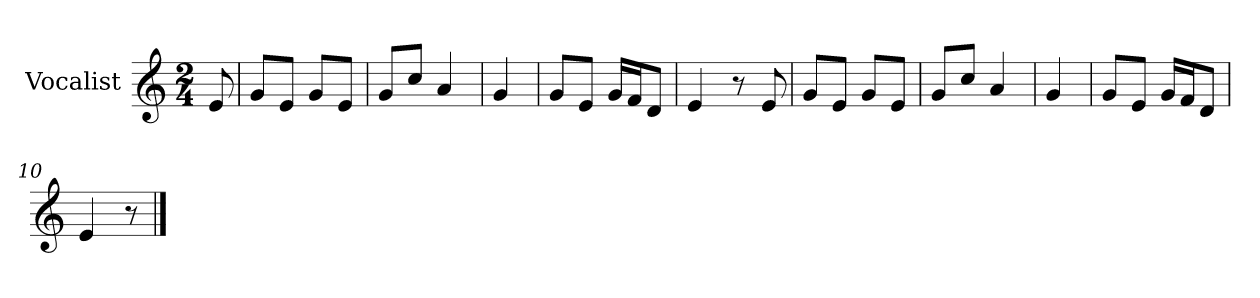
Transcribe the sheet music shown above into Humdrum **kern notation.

**kern
*part1
*staff1
*I"Vocalist
*k[]
*C:
*M2/4
=
8e
=1
8gL
8eJ
8gL
8eJ
=2
8gL
8ccJ
4a
=3
4g
=4
8gL
8eJ
16gLL
16fJ
8dJ
=5
4e
8r
8e
=6
8gL
8eJ
8gL
8eJ
=7
8gL
8ccJ
4a
=8
4g
=9
8gL
8eJ
16gLL
16fJ
8dJ
=10
4e
8r
==
*-
